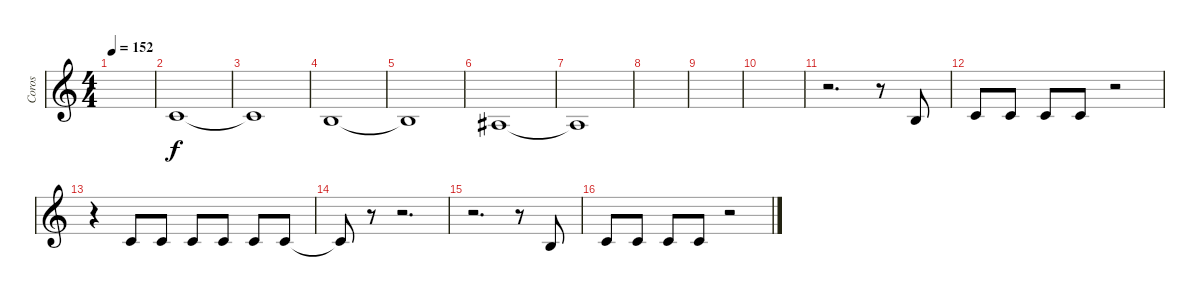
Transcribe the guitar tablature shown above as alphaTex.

\track ("Coros" "Coros") {instrument synthvoice}
\staff {score}
\tuning (E4 B3 G3 D3 A2 E2 B1) {hide}
\ts (4 4)
\tempo 152
\clef g2
\ks c
|
1.2.1 |
1.2{t}.1 |
0.2.1 |
0.2{t}.1 |
3.3.1 |
3.3{t}.1 |
|
|
|
r.2{d} r.8 0.2.8 |
1.2.8 1.2.8 1.2.8 1.2.8 r.2 |
r.4 5.3.8 1.2.8 1.2.8 1.2.8 1.2.8 1.2.8 |
1.2{t}.8 r.8 r.2{d} |
r.2{d} r.8 0.2.8 |
1.2.8 1.2.8 1.2.8 1.2.8 r.2
